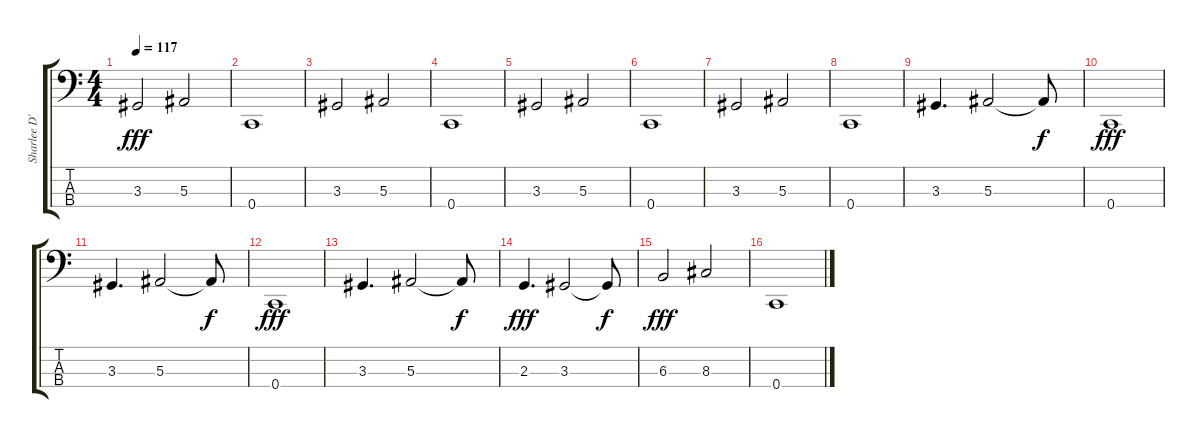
\track ("Sharlee D'Angelo" "Sharlee D'") {instrument electricbassfinger}
\staff {score tabs}
\tuning (Eb2 Bb1 F1 C1) {hide}
\ts (4 4)
\tempo 117
\clef f4
\ks c
3.3.2{dy fff} 5.3.2 |
0.4.1 |
3.3.2 5.3.2 |
0.4.1 |
3.3.2 5.3.2 |
0.4.1 |
3.3.2 5.3.2 |
0.4.1 |
3.3.4{d} 5.3.2 5.3{t}.8{dy f} |
0.4.1{dy fff} |
3.3.4{d} 5.3.2 5.3{t}.8{dy f} |
0.4.1{dy fff} |
3.3.4{d} 5.3.2 5.3{t}.8{dy f} |
2.3.4{d dy fff} 3.3.2 3.3{t}.8{dy f} |
6.3.2{dy fff} 8.3.2 |
0.4.1
